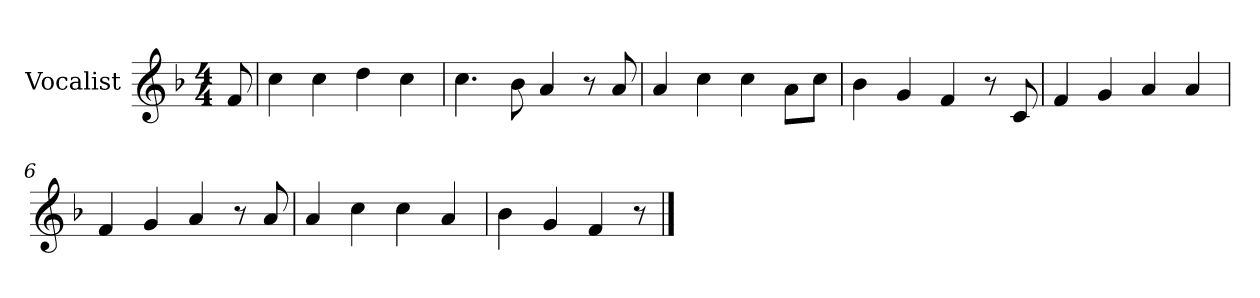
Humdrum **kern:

**kern
*part1
*staff1
*I"Vocalist
*k[b-]
*F:
*M4/4
=
8f
=1
4cc
4cc
4dd
4cc
=2
4.cc
8b-
4a
8r
8a
=3
4a
4cc
4cc
8aL
8ccJ
=4
4b-
4g
4f
8r
8c
=5
4f
4g
4a
4a
=6
4f
4g
4a
8r
8a
=7
4a
4cc
4cc
4a
=8
4b-
4g
4f
8r
==
*-
